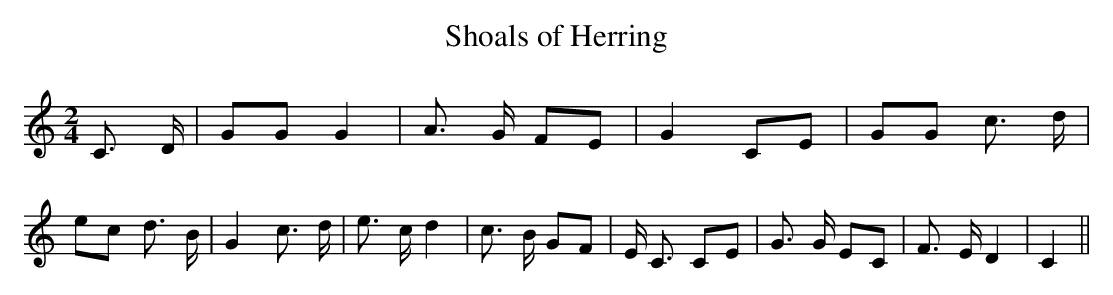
X:1
T:Shoals of Herring
M:2/4
L:1/8
K:C
 C3/2 D/2| GG G2| A3/2 G/2 FE| G2 CE| GG c3/2 d/2| ec d3/2- B/2| G2 c3/2 d/2|\
 e3/2 c/2 d2| c3/2 B/2 GF| E/2 C3/2 CE| G3/2 G/2 EC| F3/2 E/2 D2| C2||\
